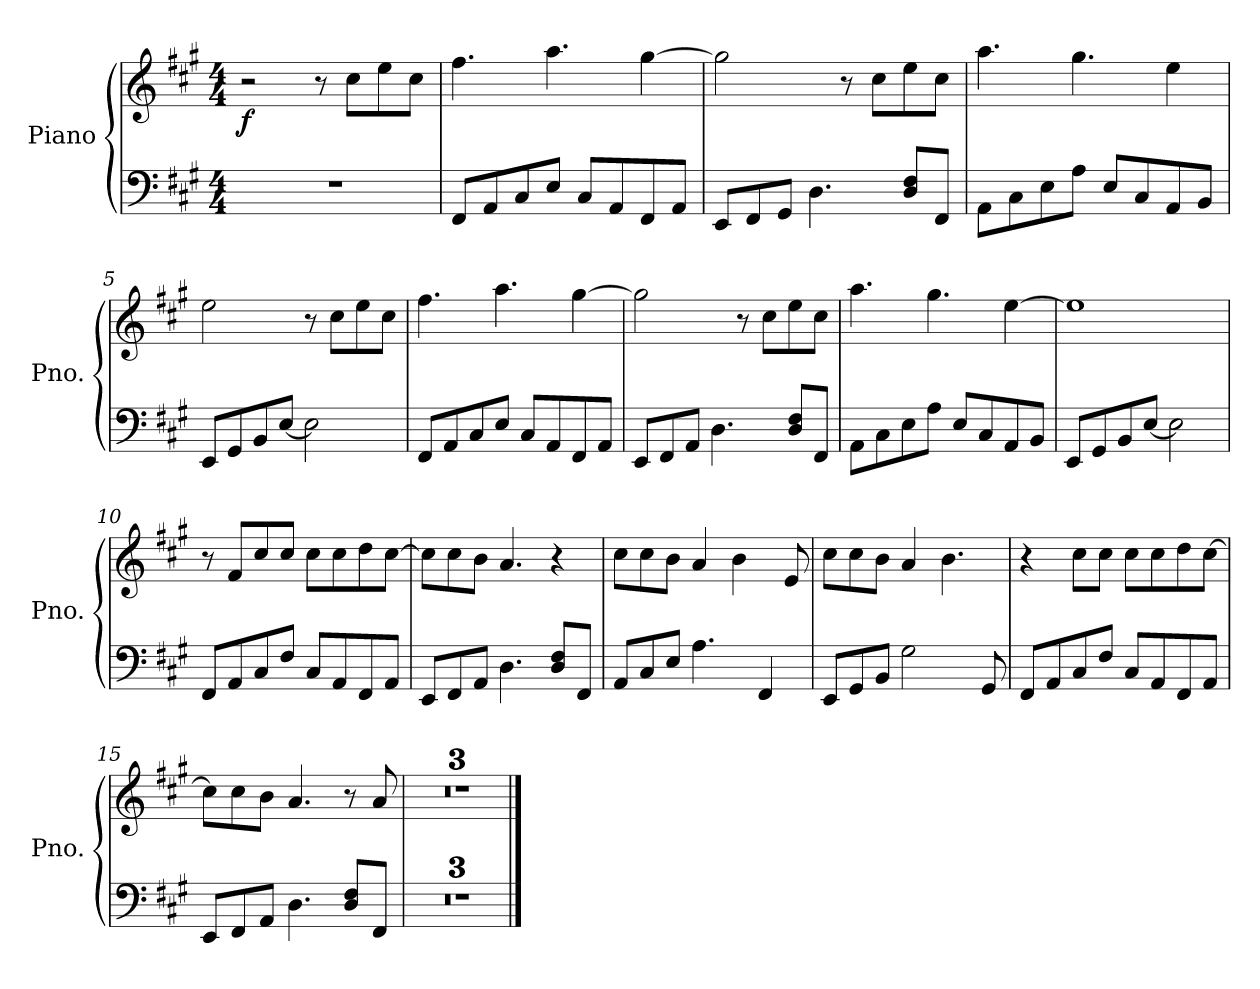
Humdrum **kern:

**kern	**kern	**dynam
*part1	*part1	*part1
*staff2	*staff1	*staff1/2
*I"Piano	*	*
*I'Pno.	*	*
*clefF4	*clefG2	*
*k[f#c#g#]	*k[f#c#g#]	*
*M4/4	*M4/4	*
*MM108	*MM108	*
=1	=1	=1
!	!	!LO:DY:b
1r	2r	f
.	8r	.
.	8cc#\L	.
.	8ee\	.
.	8cc#\J	.
=2	=2	=2
8FF#/L	4.ff#\	.
8AA/	.	.
8C#/	.	.
8E/J	4.aa\	.
8C#/L	.	.
8AA/	.	.
8FF#/	[4gg#\	.
8AA/J	.	.
=3	=3	=3
8EE/L	2gg#\]	.
8FF#/	.	.
8GG#/J	.	.
4.D\	.	.
.	8r	.
.	8cc#\L	.
8D/ 8F#/L	8ee\	.
8FF#/J	8cc#\J	.
=4	=4	=4
8AA\L	4.aa\	.
8C#\	.	.
8E\	.	.
8A\J	4.gg#\	.
8E/L	.	.
8C#/	.	.
8AA/	4ee\	.
8BB/J	.	.
=5	=5	=5
8EE/L	2ee\	.
8GG#/	.	.
8BB/	.	.
[8E/J	.	.
2E\]	8r	.
.	8cc#\L	.
.	8ee\	.
.	8cc#\J	.
!!LO:LB:g=z
=6	=6	=6
8FF#/L	4.ff#\	.
8AA/	.	.
8C#/	.	.
8E/J	4.aa\	.
8C#/L	.	.
8AA/	.	.
8FF#/	[4gg#\	.
8AA/J	.	.
=7	=7	=7
8EE/L	2gg#\]	.
8FF#/	.	.
8AA/J	.	.
4.D\	.	.
.	8r	.
.	8cc#\L	.
8D/ 8F#/L	8ee\	.
8FF#/J	8cc#\J	.
=8	=8	=8
8AA\L	4.aa\	.
8C#\	.	.
8E\	.	.
8A\J	4.gg#\	.
8E/L	.	.
8C#/	.	.
8AA/	[4ee\	.
8BB/J	.	.
=9	=9	=9
8EE/L	1ee]	.
8GG#/	.	.
8BB/	.	.
[8E/J	.	.
2E\]	.	.
=10	=10	=10
8FF#/L	8r	.
8AA/	8f#/L	.
8C#/	8cc#/	.
8F#/J	8cc#/J	.
8C#/L	8cc#\L	.
8AA/	8cc#\	.
8FF#/	8dd\	.
8AA/J	[8cc#\J	.
!!LO:LB:g=z
=11	=11	=11
8EE/L	8cc#\L]	.
8FF#/	8cc#\	.
8AA/J	8b\J	.
4.D\	4.a/	.
8D/ 8F#/L	4r	.
8FF#/J	.	.
=12	=12	=12
8AA/L	8cc#\L	.
8C#/	8cc#\	.
8E/J	8b\J	.
4.A\	4a/	.
.	4b\	.
4FF#/	.	.
.	8e/	.
=13	=13	=13
8EE/L	8cc#\L	.
8GG#/	8cc#\	.
8BB/J	8b\J	.
2G#\	4a/	.
.	4.b\	.
8GG#/	.	.
=14	=14	=14
8FF#/L	4r	.
8AA/	.	.
8C#/	8cc#\L	.
8F#/J	8cc#\J	.
8C#/L	8cc#\L	.
8AA/	8cc#\	.
8FF#/	8dd\	.
8AA/J	[8cc#\J	.
=15	=15	=15
8EE/L	8cc#\L]	.
8FF#/	8cc#\	.
8AA/J	8b\J	.
4.D\	4.a/	.
8D/ 8F#/L	8r	.
8FF#/J	8a/	.
=16	=16	=16
1r	1r	.
=17	=17	=17
1r	1r	.
!!LO:LB:g=z
=18	=18	=18
1r	1r	.
==	==	==
*-	*-	*-
